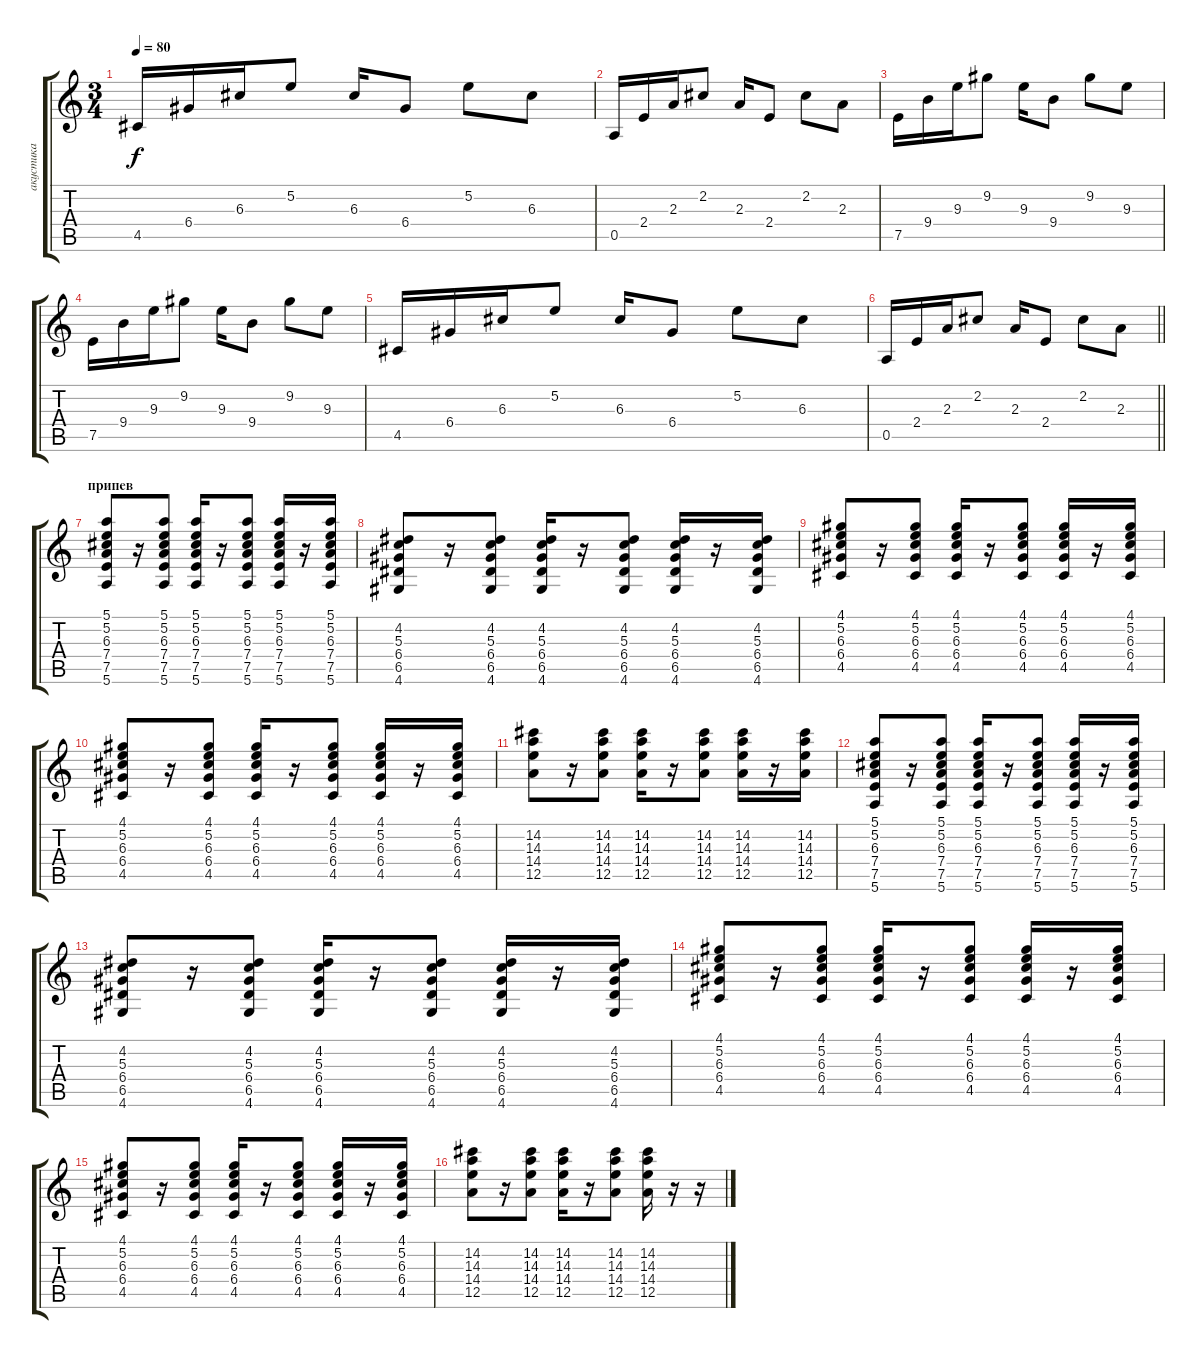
\track ("акустика" "акустика") {instrument electricguitarjazz}
\staff {score tabs}
\tuning (E4 B3 G3 D3 A2 E2) {hide}
\ts (3 4)
\tempo 80
\clef g2
\ks c
4.5.16{dy f} 6.4.16 6.3.16 5.2.8 6.3.16 6.4.8 5.2.8 6.3.8 |
0.5.16 2.4.16 2.3.16 2.2.8 2.3.16 2.4.8 2.2.8 2.3.8 |
7.5.16 9.4.16 9.3.16 9.2.8 9.3.16 9.4.8 9.2.8 9.3.8 |
7.5.16 9.4.16 9.3.16 9.2.8 9.3.16 9.4.8 9.2.8 9.3.8 |
4.5.16 6.4.16 6.3.16 5.2.8 6.3.16 6.4.8 5.2.8 6.3.8 |
\barLineRight lightlight
0.5.16 2.4.16 2.3.16 2.2.8 2.3.16 2.4.8 2.2.8 2.3.8 |
\section ("" "припев")
(5.1 5.2 6.3 7.4 7.5 5.6).8{instrument electricguitarjazz} r.16 (5.1 5.2 6.3 7.4 7.5 5.6).8 (5.1 5.2 6.3 7.4 7.5 5.6).16 r.16 (5.1 5.2 6.3 7.4 7.5 5.6).8 (5.1 5.2 6.3 7.4 7.5 5.6).16 r.16 (5.1 5.2 6.3 7.4 7.5 5.6).16 |
(4.2 5.3 6.4 6.5 4.6).8 r.16 (4.2 5.3 6.4 6.5 4.6).8 (4.2 5.3 6.4 6.5 4.6).16 r.16 (4.2 5.3 6.4 6.5 4.6).8 (4.2 5.3 6.4 6.5 4.6).16 r.16 (4.2 5.3 6.4 6.5 4.6).16 |
(4.1 5.2 6.3 6.4 4.5).8 r.16 (4.1 5.2 6.3 6.4 4.5).8 (4.1 5.2 6.3 6.4 4.5).16 r.16 (4.1 5.2 6.3 6.4 4.5).8 (4.1 5.2 6.3 6.4 4.5).16 r.16 (4.1 5.2 6.3 6.4 4.5).16 |
(4.1 5.2 6.3 6.4 4.5).8 r.16 (4.1 5.2 6.3 6.4 4.5).8 (4.1 5.2 6.3 6.4 4.5).16 r.16 (4.1 5.2 6.3 6.4 4.5).8 (4.1 5.2 6.3 6.4 4.5).16 r.16 (4.1 5.2 6.3 6.4 4.5).16 |
(14.2 14.3 14.4 12.5).8 r.16 (14.2 14.3 14.4 12.5).8 (14.2 14.3 14.4 12.5).16 r.16 (14.2 14.3 14.4 12.5).8 (14.2 14.3 14.4 12.5).16 r.16 (14.2 14.3 14.4 12.5).16 |
(5.1 5.2 6.3 7.4 7.5 5.6).8 r.16 (5.1 5.2 6.3 7.4 7.5 5.6).8 (5.1 5.2 6.3 7.4 7.5 5.6).16 r.16 (5.1 5.2 6.3 7.4 7.5 5.6).8 (5.1 5.2 6.3 7.4 7.5 5.6).16 r.16 (5.1 5.2 6.3 7.4 7.5 5.6).16 |
(4.2 5.3 6.4 6.5 4.6).8 r.16 (4.2 5.3 6.4 6.5 4.6).8 (4.2 5.3 6.4 6.5 4.6).16 r.16 (4.2 5.3 6.4 6.5 4.6).8 (4.2 5.3 6.4 6.5 4.6).16 r.16 (4.2 5.3 6.4 6.5 4.6).16 |
(4.1 5.2 6.3 6.4 4.5).8 r.16 (4.1 5.2 6.3 6.4 4.5).8 (4.1 5.2 6.3 6.4 4.5).16 r.16 (4.1 5.2 6.3 6.4 4.5).8 (4.1 5.2 6.3 6.4 4.5).16 r.16 (4.1 5.2 6.3 6.4 4.5).16 |
(4.1 5.2 6.3 6.4 4.5).8 r.16 (4.1 5.2 6.3 6.4 4.5).8 (4.1 5.2 6.3 6.4 4.5).16 r.16 (4.1 5.2 6.3 6.4 4.5).8 (4.1 5.2 6.3 6.4 4.5).16 r.16 (4.1 5.2 6.3 6.4 4.5).16 |
(14.2 14.3 14.4 12.5).8 r.16 (14.2 14.3 14.4 12.5).8 (14.2 14.3 14.4 12.5).16 r.16 (14.2 14.3 14.4 12.5).8 (14.2 14.3 14.4 12.5).16 r.16 r.16
